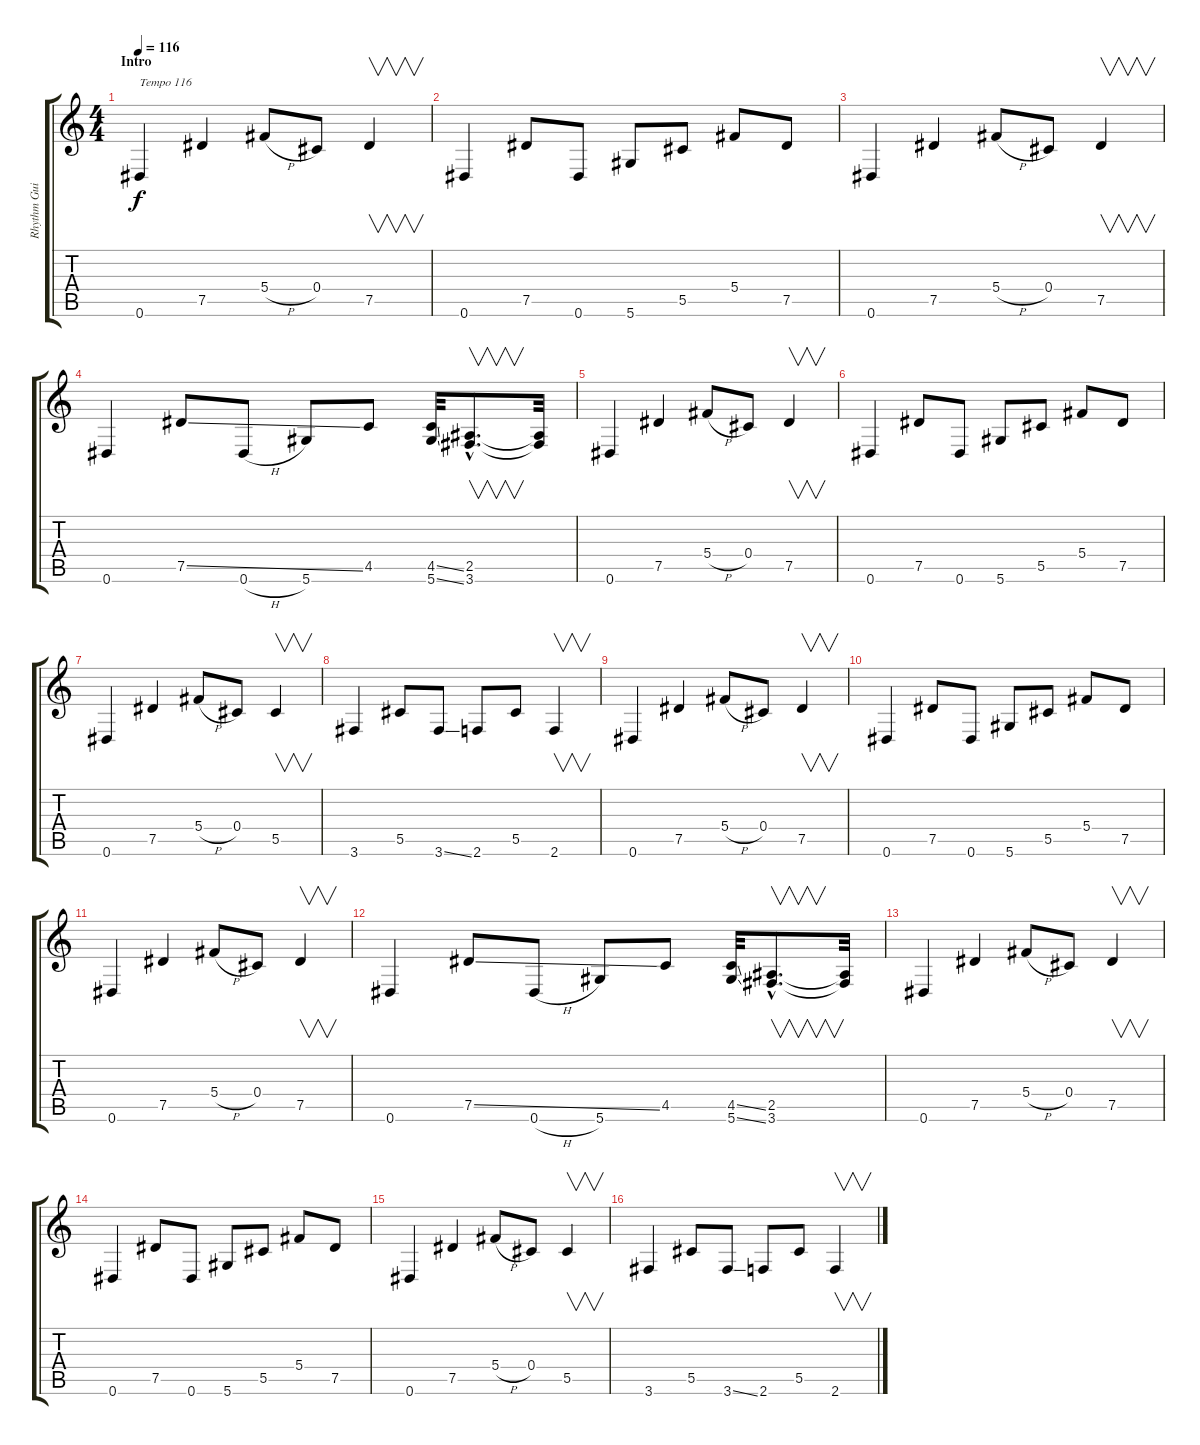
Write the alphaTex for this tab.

\track ("Rhythm Guitar" "Rhythm Gui") {instrument electricguitarclean}
\staff {score tabs}
\tuning (Eb4 Bb3 Gb3 Db3 Ab2 Eb2) {hide}
\ts (4 4)
\section ("" "Intro")
\tempo 116
\clef g2
\ks c
0.6.4{txt "Tempo 116" dy f instrument electricguitarclean} 7.5.4 5.4{h}.8 0.4.8 7.5.4{v} |
0.6.4 7.5.8 0.6.8 5.6.8 5.5.8 5.4.8 7.5.8 |
0.6.4 7.5.4 5.4{h}.8 0.4.8 7.5.4{v} |
0.6.4 7.5{ss}.8 0.6{h}.8 5.6.8 4.5.8 (4.5{ss} 5.6{ss}).32 (2.5{hac} 3.6{hac}).8{v d} (2.5{t} 3.6{t}).32 |
0.6.4 7.5.4 5.4{h}.8 0.4.8 7.5.4{v} |
0.6.4 7.5.8 0.6.8 5.6.8 5.5.8 5.4.8 7.5.8 |
0.6.4 7.5.4 5.4{h}.8 0.4.8 5.5.4{v} |
3.6.4 5.5.8 3.6{ss}.8 2.6.8 5.5.8 2.6.4{v} |
0.6.4 7.5.4 5.4{h}.8 0.4.8 7.5.4{v} |
0.6.4 7.5.8 0.6.8 5.6.8 5.5.8 5.4.8 7.5.8 |
0.6.4 7.5.4 5.4{h}.8 0.4.8 7.5.4{v} |
0.6.4 7.5{ss}.8 0.6{h}.8 5.6.8 4.5.8 (4.5{ss} 5.6{ss}).32 (2.5{hac} 3.6{hac}).8{v d} (2.5{t} 3.6{t}).32 |
0.6.4 7.5.4 5.4{h}.8 0.4.8 7.5.4{v} |
0.6.4 7.5.8 0.6.8 5.6.8 5.5.8 5.4.8 7.5.8 |
0.6.4 7.5.4 5.4{h}.8 0.4.8 5.5.4{v} |
3.6.4 5.5.8 3.6{ss}.8 2.6.8 5.5.8 2.6.4{v}
